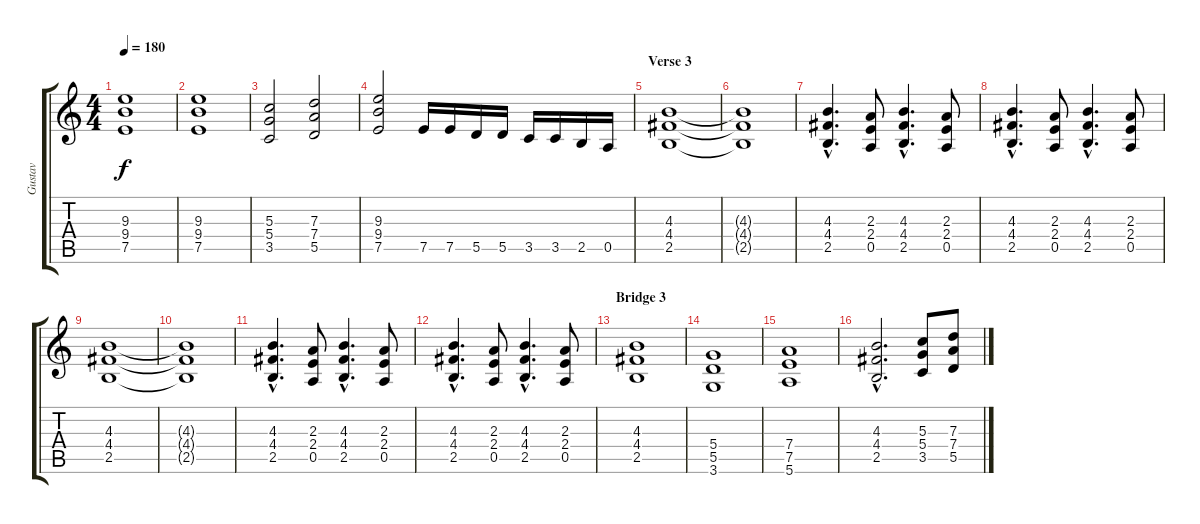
\track ("Gustav" "Gustav") {instrument distortionguitar}
\staff {score tabs}
\tuning (E4 B3 G3 D3 A2 E2) {hide}
\ts (4 4)
\tempo 180
\clef g2
\ks c
(9.3{t} 9.4{t} 7.5{t}).1{dy f} |
(9.3 9.4 7.5).1 |
(5.3 5.4 3.5).2 (7.3 7.4 5.5).2 |
(9.3 9.4 7.5).2 7.5.16 7.5.16 5.5.16 5.5.16 3.5.16 3.5.16 2.5.16 0.5.16 |
\section ("" "Verse 3")
(4.3 4.4 2.5).1 |
(4.3{t} 4.4{t} 2.5{t}).1 |
(4.3{hac} 4.4{hac} 2.5{hac}).4{d} (2.3 2.4 0.5).8 (4.3{hac} 4.4{hac} 2.5{hac}).4{d} (2.3 2.4 0.5).8 |
(4.3{hac} 4.4{hac} 2.5{hac}).4{d} (2.3 2.4 0.5).8 (4.3{hac} 4.4{hac} 2.5{hac}).4{d} (2.3 2.4 0.5).8 |
(4.3 4.4 2.5).1 |
(4.3{t} 4.4{t} 2.5{t}).1 |
(4.3{hac} 4.4{hac} 2.5{hac}).4{d} (2.3 2.4 0.5).8 (4.3{hac} 4.4{hac} 2.5{hac}).4{d} (2.3 2.4 0.5).8 |
(4.3{hac} 4.4{hac} 2.5{hac}).4{d} (2.3 2.4 0.5).8 (4.3{hac} 4.4{hac} 2.5{hac}).4{d} (2.3 2.4 0.5).8 |
\section ("" "Bridge 3")
(4.3 4.4 2.5).1 |
(5.4 5.5 3.6).1 |
(7.4 7.5 5.6).1 |
(4.3{hac} 4.4{hac} 2.5{hac}).2{d} (5.3 5.4 3.5).8 (7.3 7.4 5.5).8
